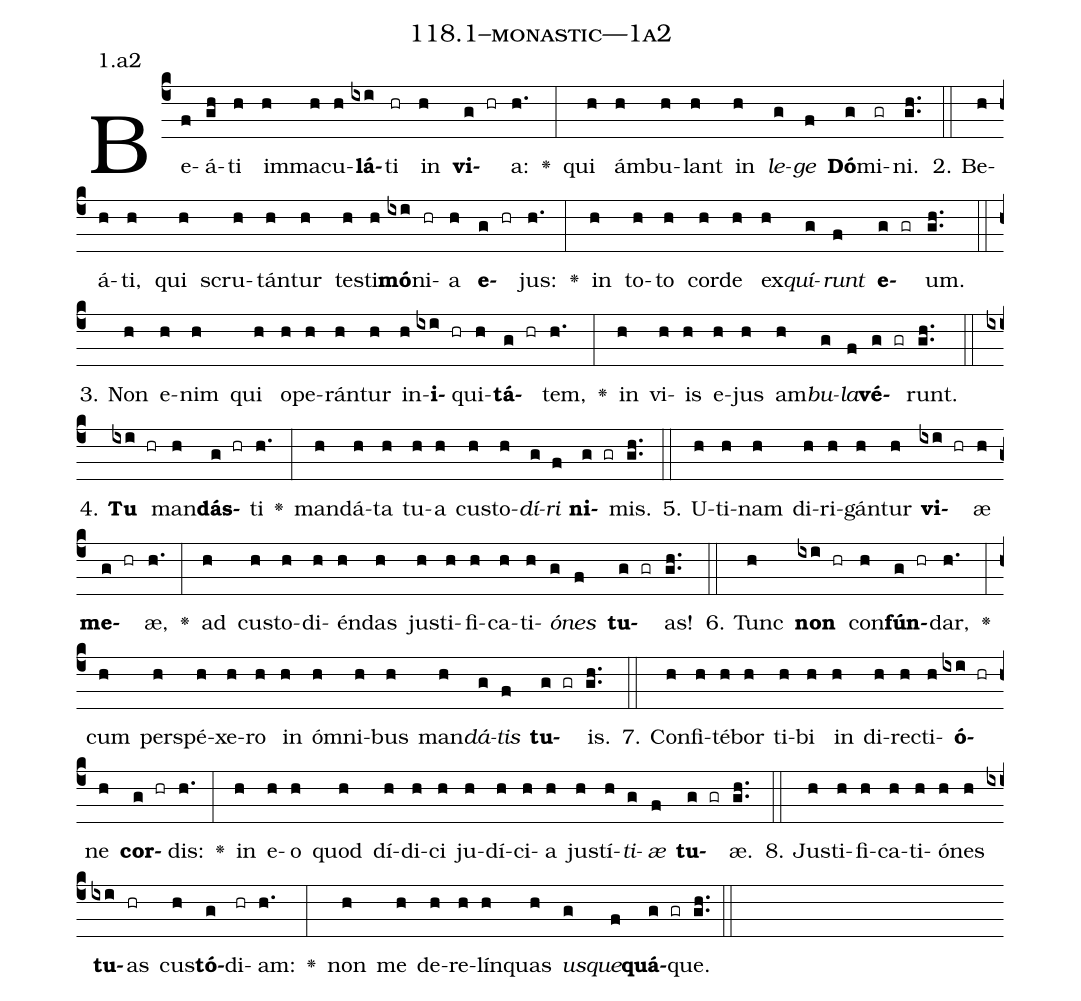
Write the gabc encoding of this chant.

name: 118.1--monastic---1a2;
annotation: 1.a2;
%%
(c4)Be(f)á(gh)ti(h) im(h)ma(h)cu(h)<b>lá</b>(ixi)ti(hr) in(h) <b>vi</b>(g hr)a:(h.) <v>\greheightstar</v>(:) qui(h) ám(h)bu(h)lant(h) in(h) <i>le</i>(g)<i>ge</i>(f) <b>Dó</b>(g)mi(gr)ni.(gh..) (::)
2. Be(h)á(h)ti,(h) qui(h) scru(h)tán(h)tur(h) tes(h)ti(h)<b>mó</b>(ixi)ni(hr)a(h) <b>e</b>(g hr)jus:(h.) <v>\greheightstar</v>(:) in(h) to(h)to(h) cor(h)de(h) ex(h)<i>quí</i>(g)<i>runt</i>(f) <b>e</b>(g gr)um.(gh..) (::)
3. Non(h) e(h)nim(h) qui(h) o(h)pe(h)rán(h)tur(h) in(h)<b>i</b>(ixi hr)qui(h)<b>tá</b>(g hr)tem,(h.) <v>\greheightstar</v>(:) in(h) vi(h)is(h) e(h)jus(h) am(h)<i>bu</i>(g)<i>la</i>(f)<b>vé</b>(g gr)runt.(gh..) (::)
4. <b>Tu</b>(ixi hr) man(h)<b>dás</b>(g hr)ti(h.) <v>\greheightstar</v>(:) man(h)dá(h)ta(h) tu(h)a(h) cus(h)to(h)<i>dí</i>(g)<i>ri</i>(f) <b>ni</b>(g gr)mis.(gh..) (::)
5. U(h)ti(h)nam(h) di(h)ri(h)gán(h)tur(h) <b>vi</b>(ixi hr)æ(h) <b>me</b>(g hr)æ,(h.) <v>\greheightstar</v>(:) ad(h) cus(h)to(h)di(h)én(h)das(h) jus(h)ti(h)fi(h)ca(h)ti(h)<i>ó</i>(g)<i>nes</i>(f) <b>tu</b>(g gr)as!(gh..) (::)
6. Tunc(h) <b>non</b>(ixi hr) con(h)<b>fún</b>(g hr)dar,(h.) <v>\greheightstar</v>(:) cum(h) per(h)spé(h)xe(h)ro(h) in(h) óm(h)ni(h)bus(h) man(h)<i>dá</i>(g)<i>tis</i>(f) <b>tu</b>(g gr)is.(gh..) (::)
7. Con(h)fi(h)té(h)bor(h) ti(h)bi(h) in(h) di(h)rec(h)ti(h)<b>ó</b>(ixi hr)ne(h) <b>cor</b>(g hr)dis:(h.) <v>\greheightstar</v>(:) in(h) e(h)o(h) quod(h) dí(h)di(h)ci(h) ju(h)dí(h)ci(h)a(h) jus(h)tí(h)<i>ti</i>(g)<i>æ</i>(f) <b>tu</b>(g gr)æ.(gh..) (::)
8. Jus(h)ti(h)fi(h)ca(h)ti(h)ó(h)nes(h) <b>tu</b>(ixi)as(hr) cus(h)<b>tó</b>(g)di(hr)am:(h.) <v>\greheightstar</v>(:) non(h) me(h) de(h)re(h)lín(h)quas(h) <i>us</i>(g)<i>que</i>(f)<b>quá</b>(g gr)que.(gh..) (::)
